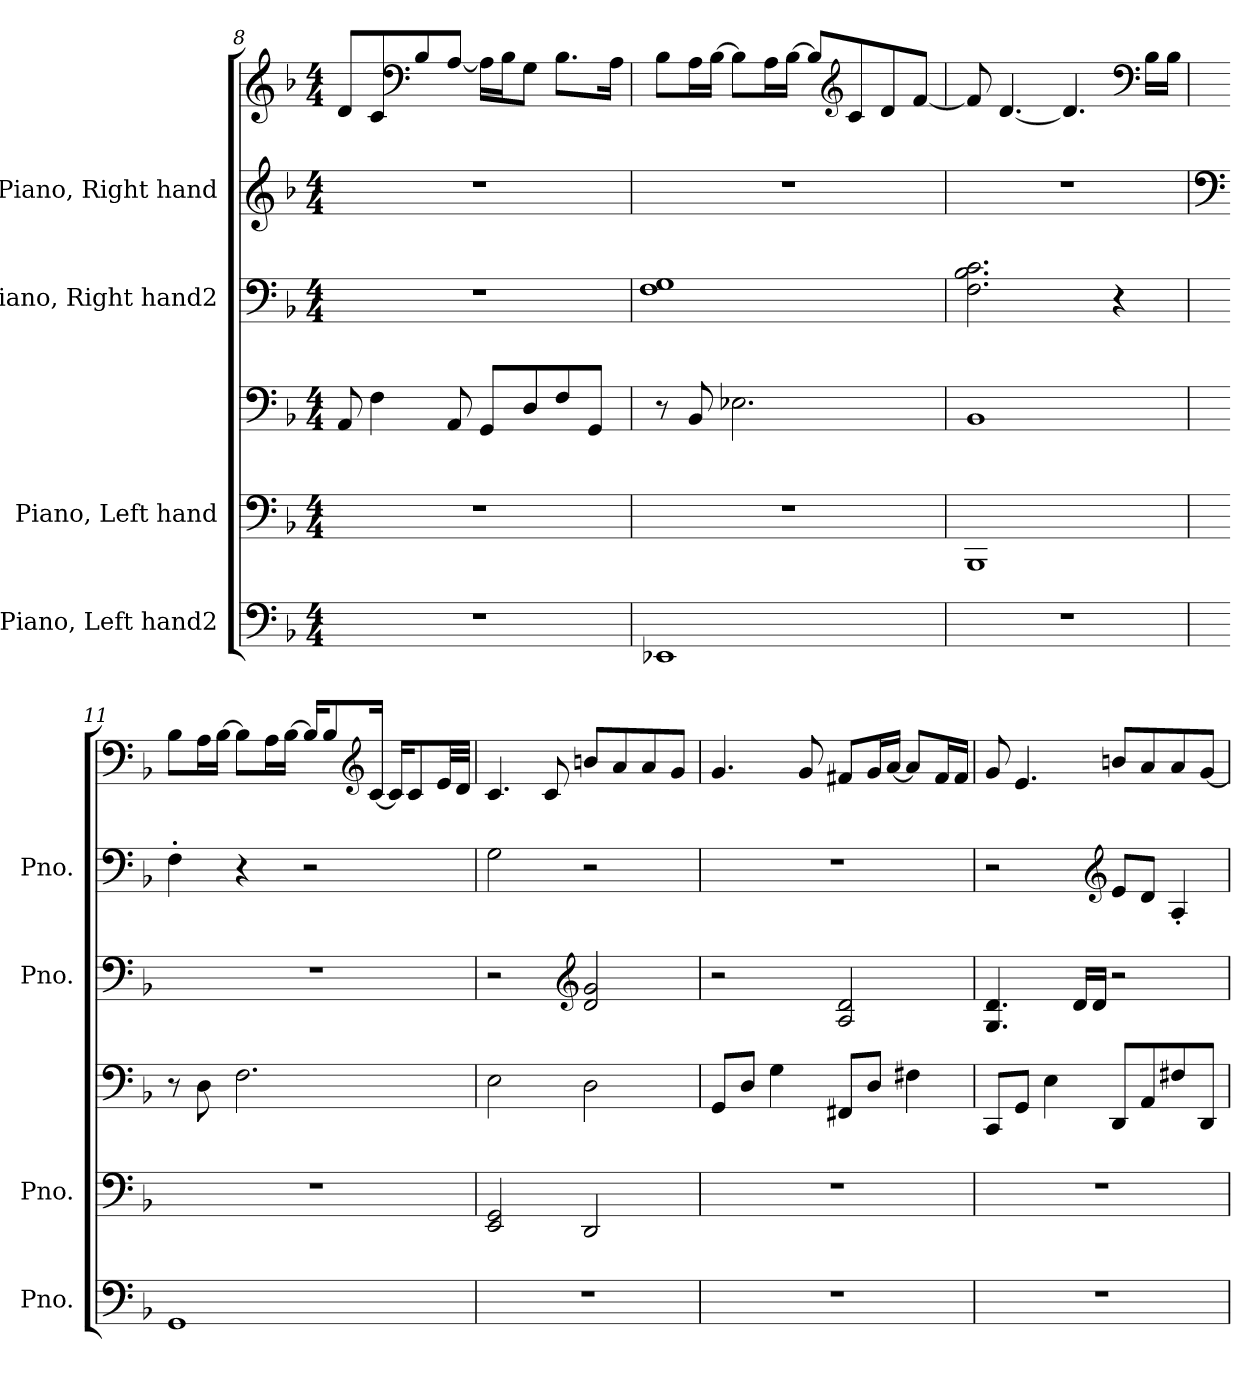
**kern	**kern	**kern	**kern	**kern	**kern
*part4	*part3	*part3	*part2	*part1	*part1
*staff6	*staff5	*staff4	*staff3	*staff2	*staff1
*I"Piano, Left hand2	*I"Piano, Left hand	*	*I"Piano, Right hand2	*I"Piano, Right hand	*
*I'Pno.	*I'Pno.	*	*I'Pno.	*I'Pno.	*
*clefF4	*clefF4	*clefF4	*clefF4	*clefG2	*clefG2
*k[b-]	*k[b-]	*k[b-]	*k[b-]	*k[b-]	*k[b-]
*M4/4	*M4/4	*M4/4	*M4/4	*M4/4	*M4/4
=8	=8	=8	=8	=8	=8
1r	1r	8AA/	1r	1r	8d/L
.	.	4F\	.	.	8c/
*	*	*	*	*	*clefF4
.	.	.	.	.	8B-/
.	.	8AA/	.	.	[8A/J
.	.	8GG/L	.	.	16A\LL]
.	.	.	.	.	16B-\J
.	.	8D/	.	.	8G\J
.	.	8F/	.	.	8.B-\L
.	.	8GG/J	.	.	.
.	.	.	.	.	16A\Jk
!!LO:LB:g=z
=9	=9	=9	=9	=9	=9
1EE-X	1r	8r	1F 1G	1r	8B-\L
.	.	8BB-/	.	.	16A\L
.	.	.	.	.	[16B-\JJ
.	.	2.E-X\	.	.	8B-\L]
.	.	.	.	.	16A\L
.	.	.	.	.	[16B-\JJ
.	.	.	.	.	8B-/L]
*	*	*	*	*	*clefG2
.	.	.	.	.	8c/
.	.	.	.	.	8d/
.	.	.	.	.	[8f/J
=10	=10	=10	=10	=10	=10
1r	1BBB-	1BB-	2.F\ 2.B-\ 2.c\	1r	8f/]
.	.	.	.	.	[4.d/
.	.	.	.	.	4.d/]
.	.	.	4r	.	.
*	*	*	*	*	*clefF4
.	.	.	.	.	16B-\LL
.	.	.	.	.	16B-\JJ
=11	=11	=11	=11	=11	=11
*	*	*	*	*clefF4	*
1GG	1r	8r	1r	4F'\	8B-\L
.	.	8D\	.	.	16A\L
.	.	.	.	.	[16B-\JJ
.	.	2.F\	.	4r	8B-\L]
.	.	.	.	.	16A\L
.	.	.	.	.	[16B-\JJ
.	.	.	.	2r	16B-/KL]
.	.	.	.	.	8B-/
*	*	*	*	*	*clefG2
.	.	.	.	.	[16c/Jk
.	.	.	.	.	16c/KL]
.	.	.	.	.	8c/
.	.	.	.	.	32e/LL
.	.	.	.	.	32d/JJJ
!!LO:PB:g=z
=12	=12	=12	=12	=12	=12
1r	2EE/ 2GG/	2E\	2r	2G\	4.c/
.	.	.	.	.	8c/
*	*	*	*clefG2	*	*
.	2DD/	2D\	2d/ 2g/	2r	8bn/L
.	.	.	.	.	8a/
.	.	.	.	.	8a/
.	.	.	.	.	8g/J
=13	=13	=13	=13	=13	=13
1r	1r	8GG/L	2r	1r	4.g/
.	.	8D/J	.	.	.
.	.	4G\	.	.	.
.	.	.	.	.	8g/
.	.	8FF#X/L	2A/ 2d/	.	8f#X/L
.	.	8D/J	.	.	16g/L
.	.	.	.	.	[16a/JJ
.	.	4F#X\	.	.	8a/L]
.	.	.	.	.	16f#/L
.	.	.	.	.	16f#/JJ
=14	=14	=14	=14	=14	=14
1r	1r	8CC/L	4.G/ 4.d/	2r	8g/
.	.	8GG/J	.	.	4.e/
.	.	4E\	.	.	.
.	.	.	16d/LL	.	.
.	.	.	16d/JJ	.	.
*	*	*	*	*clefG2	*
.	.	8DD/L	2r	8e/L	8bn/L
.	.	8AA/	.	8d/J	8a/
.	.	8F#X/	.	4A'/	8a/
.	.	8DD/J	.	.	[8g/J
=	=	=	=	=	=
*-	*-	*-	*-	*-	*-
